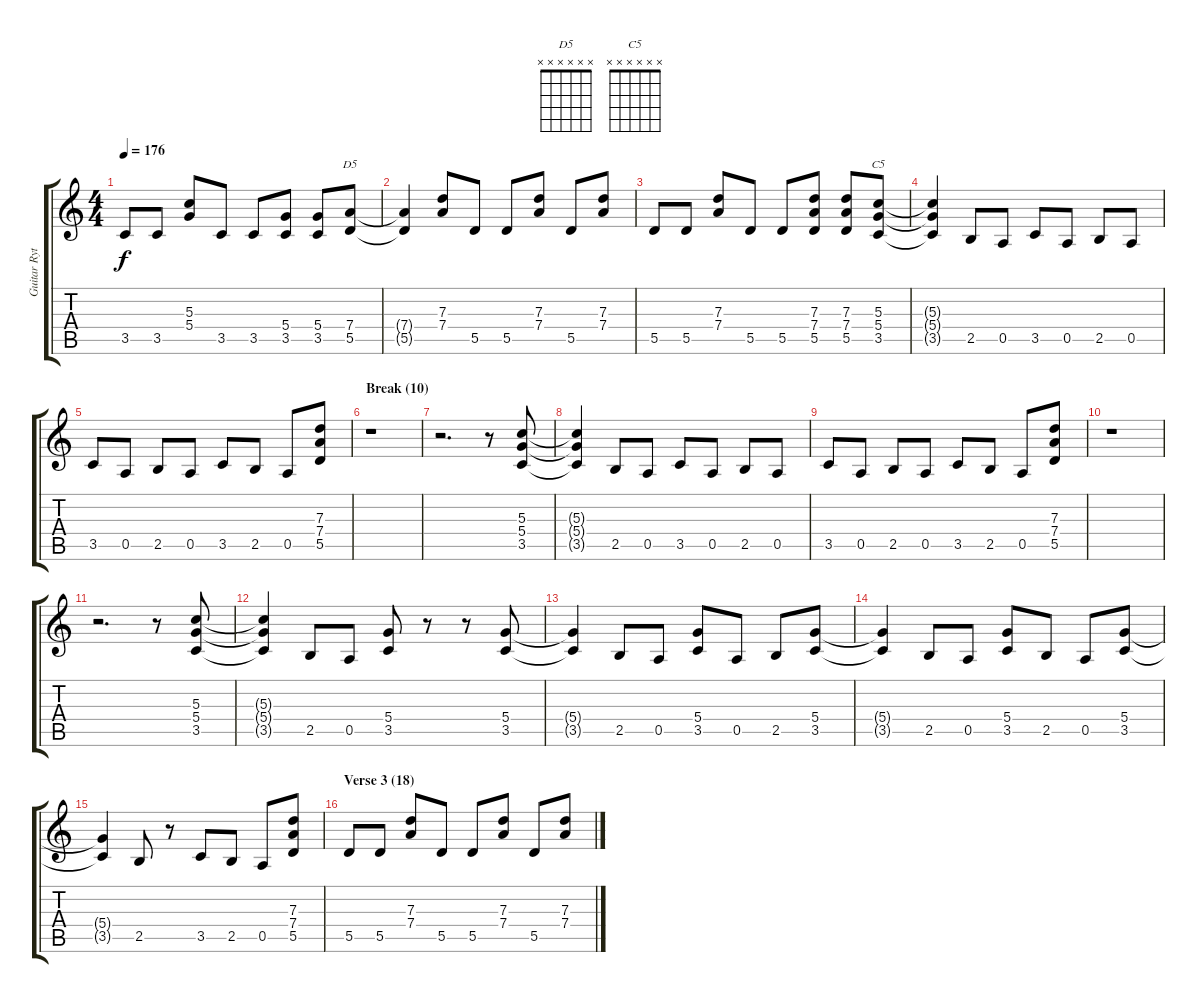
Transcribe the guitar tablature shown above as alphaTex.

\track ("Guitar Rythm 1" "Guitar Ryt") {instrument overdrivenguitar}
\staff {score tabs}
\tuning (E4 B3 G3 D3 A2 E2) {hide}
\chord ("D5" x x x x x x)
\chord ("C5" x x x x x x)
\ts (4 4)
\tempo 176
\clef g2
\ks c
3.5.8{dy f} 3.5.8 (5.3 5.4).8 3.5.8 3.5.8 (5.4 3.5).8 (5.4 3.5).8 (7.4 5.5).8{ch "D5"} |
(7.4{t} 5.5{t}).4 (7.3 7.4).8 5.5.8 5.5.8 (7.3 7.4).8 5.5.8 (7.3 7.4).8 |
5.5.8 5.5.8 (7.3 7.4).8 5.5.8 5.5.8 (7.3 7.4 5.5).8 (7.3 7.4 5.5).8 (5.3 5.4 3.5).8{ch "C5"} |
(5.3{t} 5.4{t} 3.5{t}).4 2.5.8 0.5.8 3.5.8 0.5.8 2.5.8 0.5.8 |
3.5.8 0.5.8 2.5.8 0.5.8 3.5.8 2.5.8 0.5.8 (7.3 7.4 5.5).8 |
\section ("" "Break (10)")
r.1 |
r.2{d} r.8 (5.3 5.4 3.5).8 |
(5.3{t} 5.4{t} 3.5{t}).4 2.5.8 0.5.8 3.5.8 0.5.8 2.5.8 0.5.8 |
3.5.8 0.5.8 2.5.8 0.5.8 3.5.8 2.5.8 0.5.8 (7.3 7.4 5.5).8 |
r.1 |
r.2{d} r.8 (5.3 5.4 3.5).8 |
(5.3{t} 5.4{t} 3.5{t}).4 2.5.8 0.5.8 (5.4 3.5).8 r.8 r.8 (5.4 3.5).8 |
(5.4{t} 3.5{t}).4 2.5.8 0.5.8 (5.4 3.5).8 0.5.8 2.5.8 (5.4 3.5).8 |
(5.4{t} 3.5{t}).4 2.5.8 0.5.8 (5.4 3.5).8 2.5.8 0.5.8 (5.4 3.5).8 |
(5.4{t} 3.5{t}).4 2.5.8 r.8 3.5.8 2.5.8 0.5.8 (7.3 7.4 5.5).8 |
\section ("" "Verse 3 (18)")
5.5.8 5.5.8 (7.3 7.4).8 5.5.8 5.5.8 (7.3 7.4).8 5.5.8 (7.3 7.4).8
